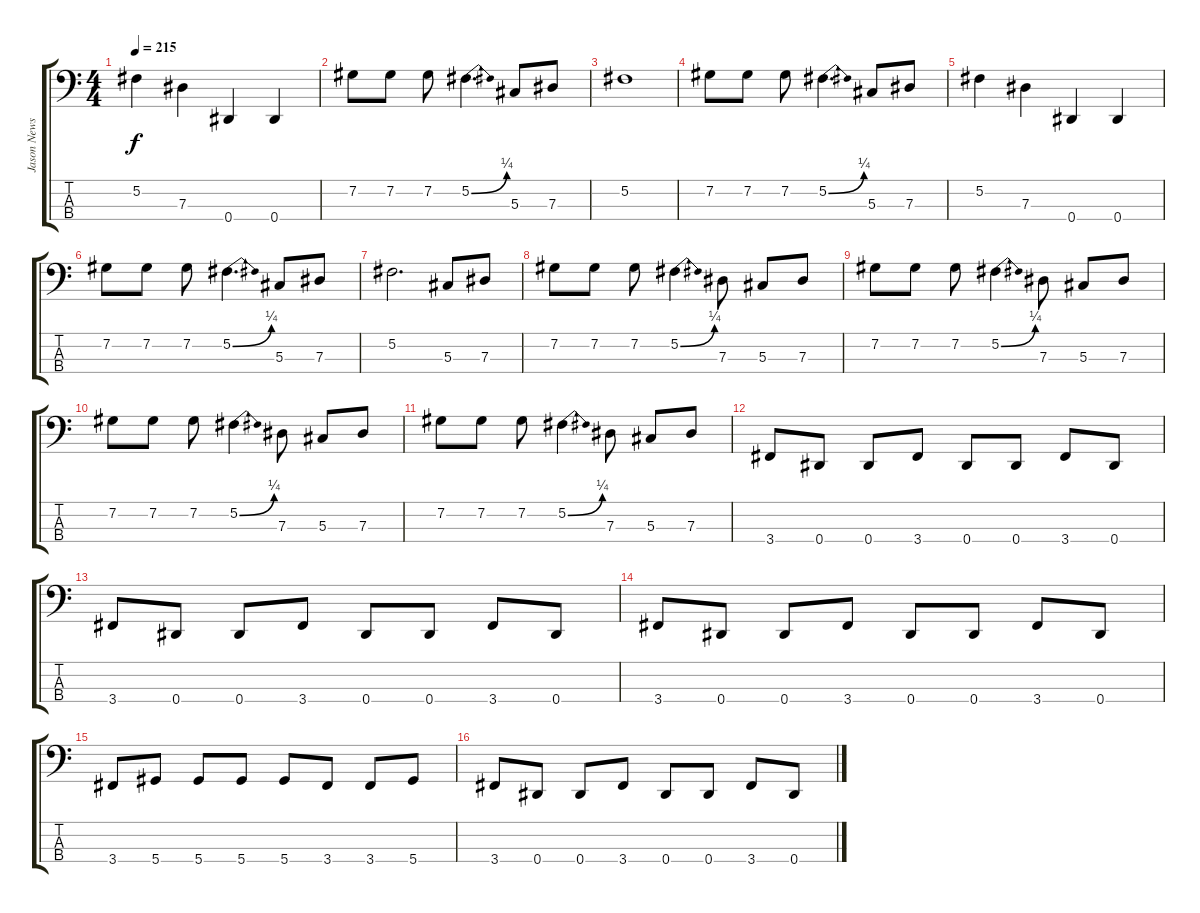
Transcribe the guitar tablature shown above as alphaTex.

\track ("Jason Newsted" "Jason News") {instrument electricbasspick}
\staff {score tabs}
\tuning (Gb2 Db2 Ab1 Eb1) {hide}
\ts (4 4)
\tempo 215
\clef f4
\ks c
5.2.4{dy f} 7.3.4 0.4.4 0.4.4 |
7.2.8 7.2.8 7.2.8 5.2{be (bend 0 0 60 1)}.4{d} 5.3.8 7.3.8 |
5.2.1 |
7.2.8 7.2.8 7.2.8 5.2{be (bend 0 0 60 1)}.4{d} 5.3.8 7.3.8 |
5.2.4 7.3.4 0.4.4 0.4.4 |
7.2.8 7.2.8 7.2.8 5.2{be (bend 0 0 60 1)}.4{d} 5.3.8 7.3.8 |
5.2.2{d} 5.3.8 7.3.8 |
7.2.8 7.2.8 7.2.8 5.2{be (bend 0 0 60 1)}.4 7.3.8 5.3.8 7.3.8 |
7.2.8 7.2.8 7.2.8 5.2{be (bend 0 0 60 1)}.4 7.3.8 5.3.8 7.3.8 |
7.2.8 7.2.8 7.2.8 5.2{be (bend 0 0 60 1)}.4 7.3.8 5.3.8 7.3.8 |
7.2.8 7.2.8 7.2.8 5.2{be (bend 0 0 60 1)}.4 7.3.8 5.3.8 7.3.8 |
3.4.8 0.4.8 0.4.8 3.4.8 0.4.8 0.4.8 3.4.8 0.4.8 |
3.4.8 0.4.8 0.4.8 3.4.8 0.4.8 0.4.8 3.4.8 0.4.8 |
3.4.8 0.4.8 0.4.8 3.4.8 0.4.8 0.4.8 3.4.8 0.4.8 |
3.4.8 5.4.8 5.4.8 5.4.8 5.4.8 3.4.8 3.4.8 5.4.8 |
3.4.8 0.4.8 0.4.8 3.4.8 0.4.8 0.4.8 3.4.8 0.4.8
